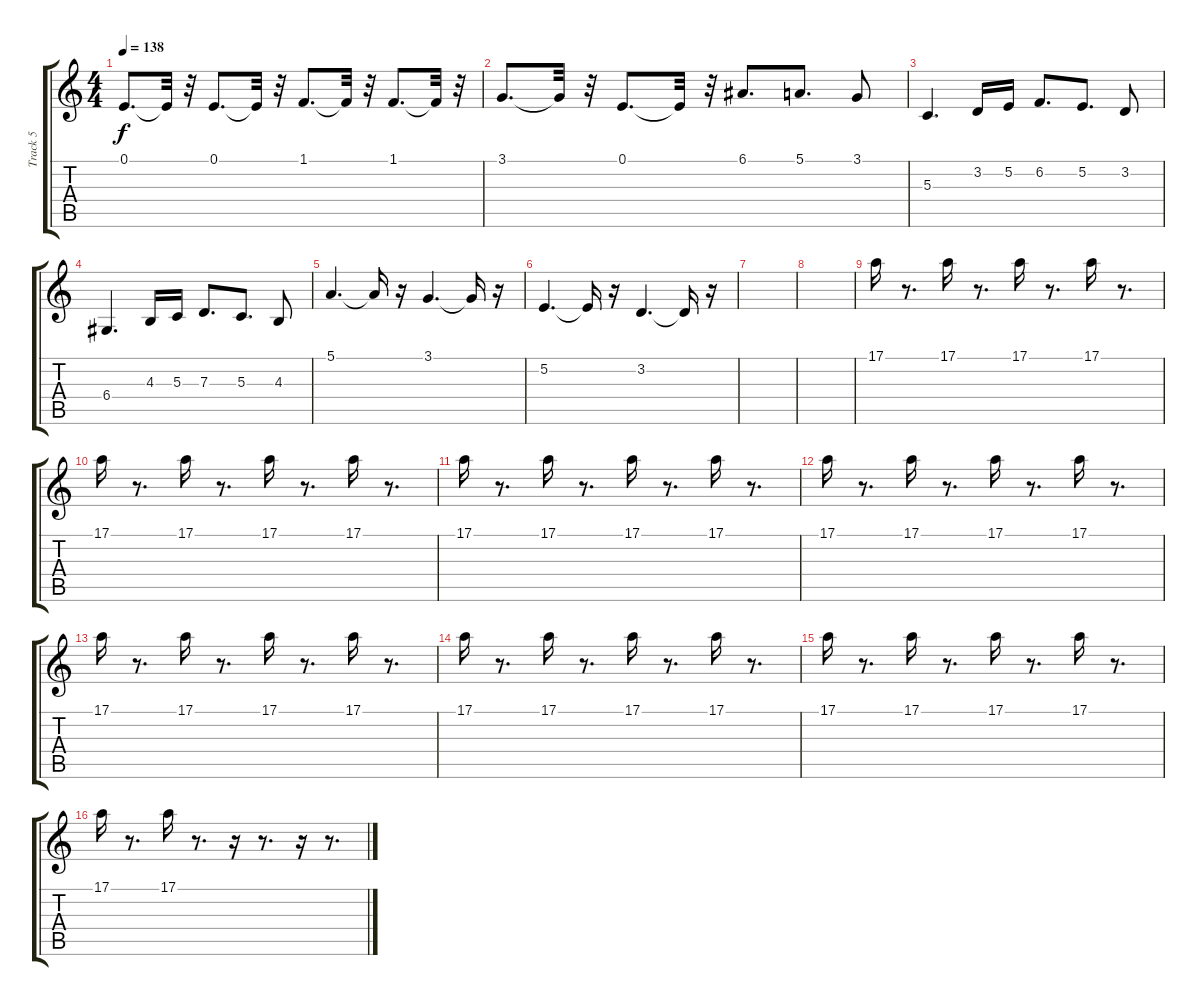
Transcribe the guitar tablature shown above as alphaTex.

\track ("Track 5" "Track 5") {instrument drawbarorgan}
\staff {score tabs}
\tuning (E4 B3 G3 D3 A2 E2) {hide}
\ts (4 4)
\tempo 138
\clef g2
\ks c
0.1.8{d dy f} 0.1{t}.32 r.32 0.1.8{d} 0.1{t}.32 r.32 1.1.8{d} 1.1{t}.32 r.32 1.1.8{d} 1.1{t}.32 r.32 |
3.1.8{d} 3.1{t}.32 r.32 0.1.8{d} 0.1{t}.32 r.32 6.1.8{d} 5.1.8{d} 3.1.8 |
5.3.4{d} 3.2.16 5.2.16 6.2.8{d} 5.2.8{d} 3.2.8 |
6.4.4{d} 4.3.16 5.3.16 7.3.8{d} 5.3.8{d} 4.3.8 |
5.1.4{d} 5.1{t}.16 r.16 3.1.4{d} 3.1{t}.16 r.16 |
5.2.4{d} 5.2{t}.16 r.16 3.2.4{d} 3.2{t}.16 r.16 |
|
|
17.1.16{instrument stringensemble1} r.8{d} 17.1.16 r.8{d} 17.1.16 r.8{d} 17.1.16 r.8{d} |
17.1.16 r.8{d} 17.1.16 r.8{d} 17.1.16 r.8{d} 17.1.16 r.8{d} |
17.1.16 r.8{d} 17.1.16 r.8{d} 17.1.16 r.8{d} 17.1.16 r.8{d} |
17.1.16 r.8{d} 17.1.16 r.8{d} 17.1.16 r.8{d} 17.1.16 r.8{d} |
17.1.16 r.8{d} 17.1.16 r.8{d} 17.1.16 r.8{d} 17.1.16 r.8{d} |
17.1.16 r.8{d} 17.1.16 r.8{d} 17.1.16 r.8{d} 17.1.16 r.8{d} |
17.1.16 r.8{d} 17.1.16 r.8{d} 17.1.16 r.8{d} 17.1.16 r.8{d} |
17.1.16 r.8{d} 17.1.16 r.8{d} r.16 r.8{d} r.16 r.8{d}
